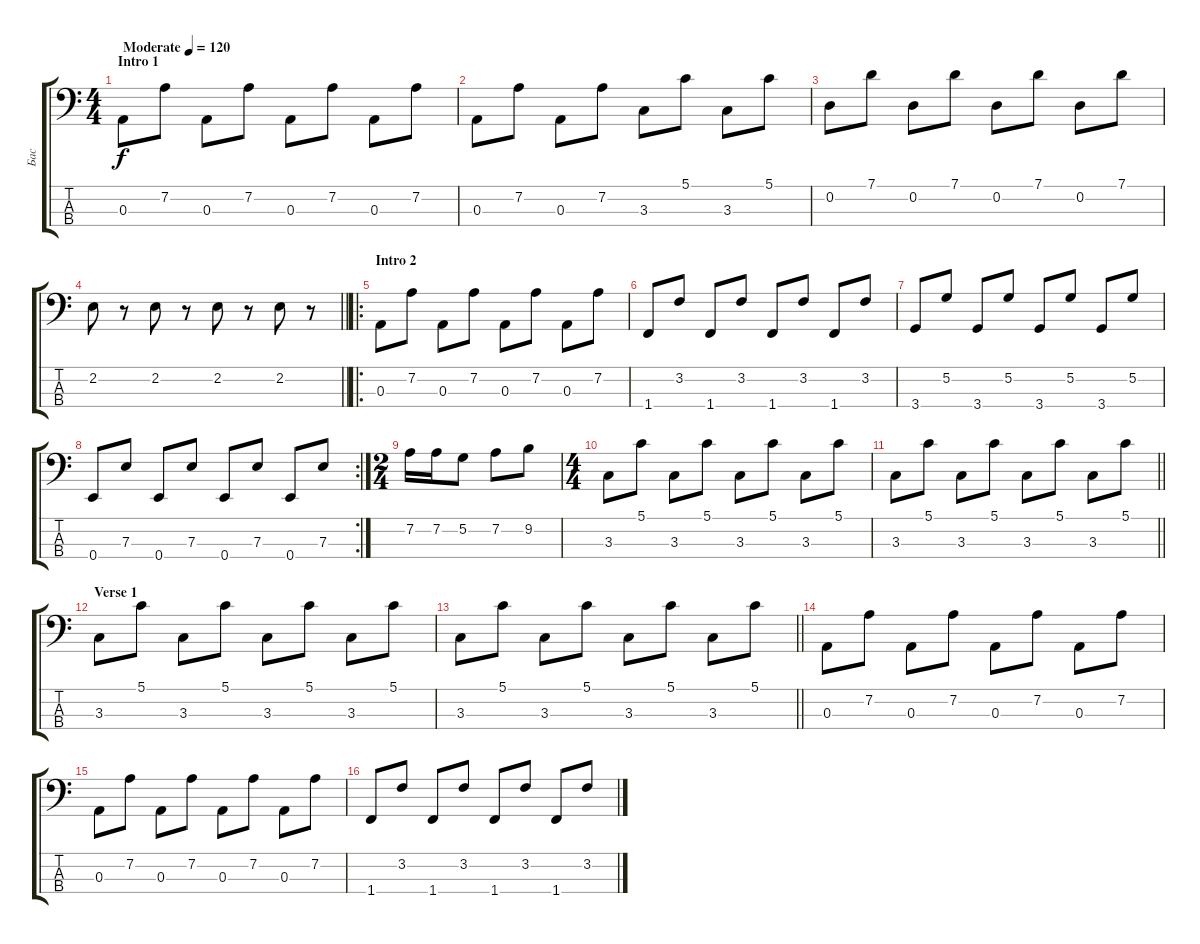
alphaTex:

\track ("Бас" "Бас") {instrument slapbass2}
\staff {score tabs}
\tuning (G2 D2 A1 E1) {hide}
\ts (4 4)
\section ("" "Intro 1")
\tempo (120 "Moderate")
\clef f4
\ks c
0.3.8{dy f instrument slapbass2} 7.2.8 0.3.8 7.2.8 0.3.8 7.2.8 0.3.8 7.2.8 |
0.3.8 7.2.8 0.3.8 7.2.8 3.3.8 5.1.8 3.3.8 5.1.8 |
0.2.8 7.1.8 0.2.8 7.1.8 0.2.8 7.1.8 0.2.8 7.1.8 |
\barLineRight lightlight
2.2.8 r.8 2.2.8 r.8 2.2.8 r.8 2.2.8 r.8 |
\ro
\section ("" "Intro 2")
0.3.8 7.2.8 0.3.8 7.2.8 0.3.8 7.2.8 0.3.8 7.2.8 |
1.4.8 3.2.8 1.4.8 3.2.8 1.4.8 3.2.8 1.4.8 3.2.8 |
3.4.8 5.2.8 3.4.8 5.2.8 3.4.8 5.2.8 3.4.8 5.2.8 |
\rc 2
0.4.8 7.3.8 0.4.8 7.3.8 0.4.8 7.3.8 0.4.8 7.3.8 |
\ts (2 4)
7.2.16 7.2.16 5.2.8 7.2.8 9.2.8 |
\ts (4 4)
3.3.8 5.1.8 3.3.8 5.1.8 3.3.8 5.1.8 3.3.8 5.1.8 |
\barLineRight lightlight
3.3.8 5.1.8 3.3.8 5.1.8 3.3.8 5.1.8 3.3.8 5.1.8 |
\section ("" "Verse 1")
3.3.8 5.1.8 3.3.8 5.1.8 3.3.8 5.1.8 3.3.8 5.1.8 |
\barLineRight lightlight
3.3.8 5.1.8 3.3.8 5.1.8 3.3.8 5.1.8 3.3.8 5.1.8 |
0.3.8 7.2.8 0.3.8 7.2.8 0.3.8 7.2.8 0.3.8 7.2.8 |
0.3.8 7.2.8 0.3.8 7.2.8 0.3.8 7.2.8 0.3.8 7.2.8 |
1.4.8 3.2.8 1.4.8 3.2.8 1.4.8 3.2.8 1.4.8 3.2.8
